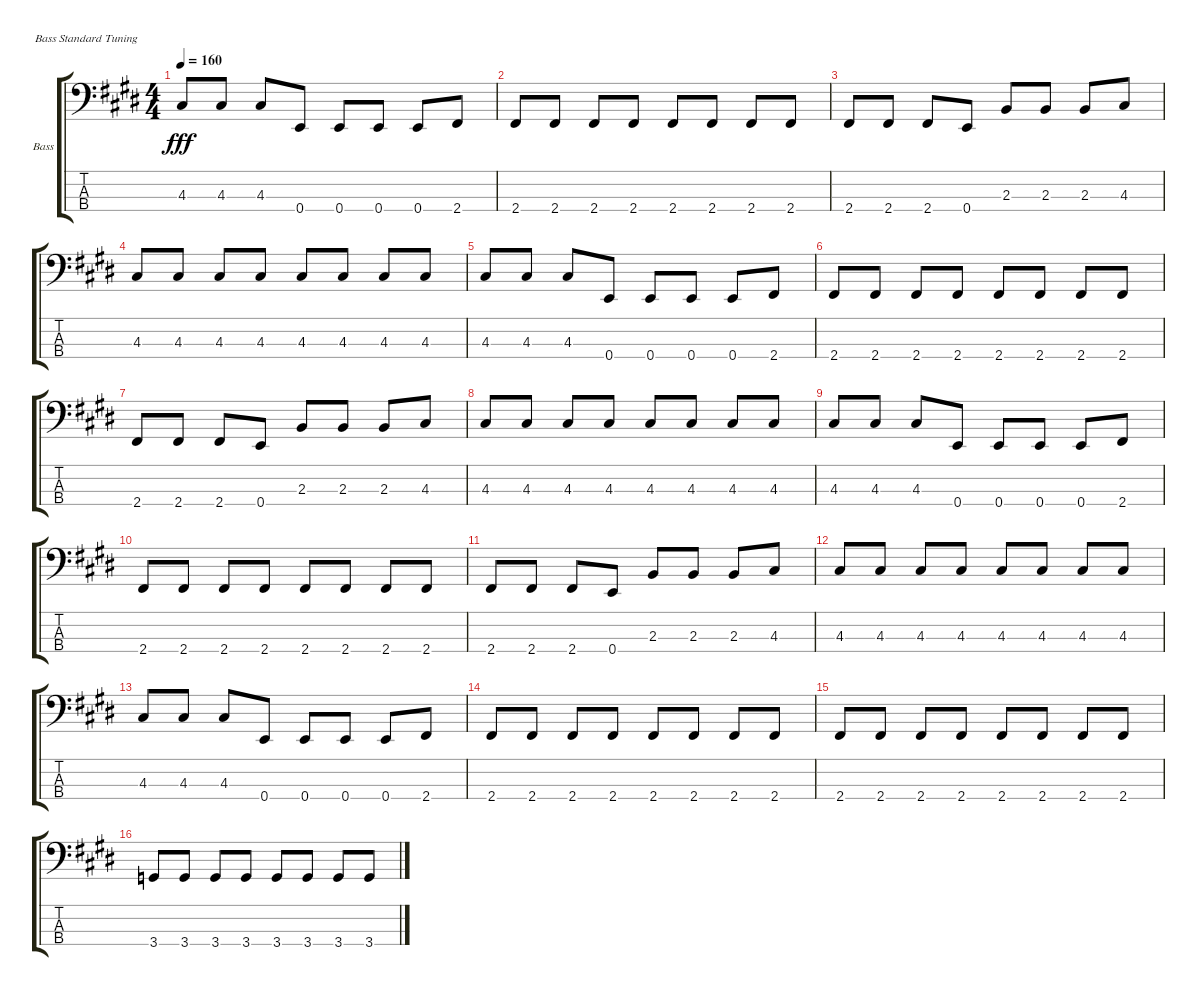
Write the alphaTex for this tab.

\defaultSystemsLayout 4
\bracketExtendMode groupsimilarinstruments
\firstSystemTrackNameOrientation horizontal
\otherSystemsTrackNameOrientation horizontal
\track ("Bass" "Bass") {instrument electricbassfinger}
\staff {score tabs}
\tuning (G2 D2 A1 E1)
\ts (4 4)
\tempo 160
\clef f4
\scale
0.333333
\ks e
4.3.8{dy fff} 4.3.8 4.3.8 0.4.8 0.4.8 0.4.8 0.4.8 2.4.8 |
\scale
0.333333 2.4.8 2.4.8 2.4.8 2.4.8 2.4.8 2.4.8 2.4.8 2.4.8 |
\scale
0.333333 2.4.8 2.4.8 2.4.8 0.4.8 2.3.8 2.3.8 2.3.8 4.3.8 |
\scale
0.333333 4.3.8 4.3.8 4.3.8 4.3.8 4.3.8 4.3.8 4.3.8 4.3.8 |
\scale
0.333333 4.3.8 4.3.8 4.3.8 0.4.8 0.4.8 0.4.8 0.4.8 2.4.8 |
\scale
0.333333 2.4.8 2.4.8 2.4.8 2.4.8 2.4.8 2.4.8 2.4.8 2.4.8 |
\scale
0.333333 2.4.8 2.4.8 2.4.8 0.4.8 2.3.8 2.3.8 2.3.8 4.3.8 |
\scale
0.333333 4.3.8 4.3.8 4.3.8 4.3.8 4.3.8 4.3.8 4.3.8 4.3.8 |
\scale
0.333333 4.3.8 4.3.8 4.3.8 0.4.8 0.4.8 0.4.8 0.4.8 2.4.8 |
\scale
0.333333 2.4.8 2.4.8 2.4.8 2.4.8 2.4.8 2.4.8 2.4.8 2.4.8 |
\scale
0.333333 2.4.8 2.4.8 2.4.8 0.4.8 2.3.8 2.3.8 2.3.8 4.3.8 |
\scale
0.333333 4.3.8 4.3.8 4.3.8 4.3.8 4.3.8 4.3.8 4.3.8 4.3.8 |
\scale
0.333333 4.3.8 4.3.8 4.3.8 0.4.8 0.4.8 0.4.8 0.4.8 2.4.8 |
\scale
0.333333 2.4.8 2.4.8 2.4.8 2.4.8 2.4.8 2.4.8 2.4.8 2.4.8 |
\scale
0.333333 2.4.8 2.4.8 2.4.8 2.4.8 2.4.8 2.4.8 2.4.8 2.4.8 |
\scale
0.333333 3.4.8 3.4.8 3.4.8 3.4.8 3.4.8 3.4.8 3.4.8 3.4.8
